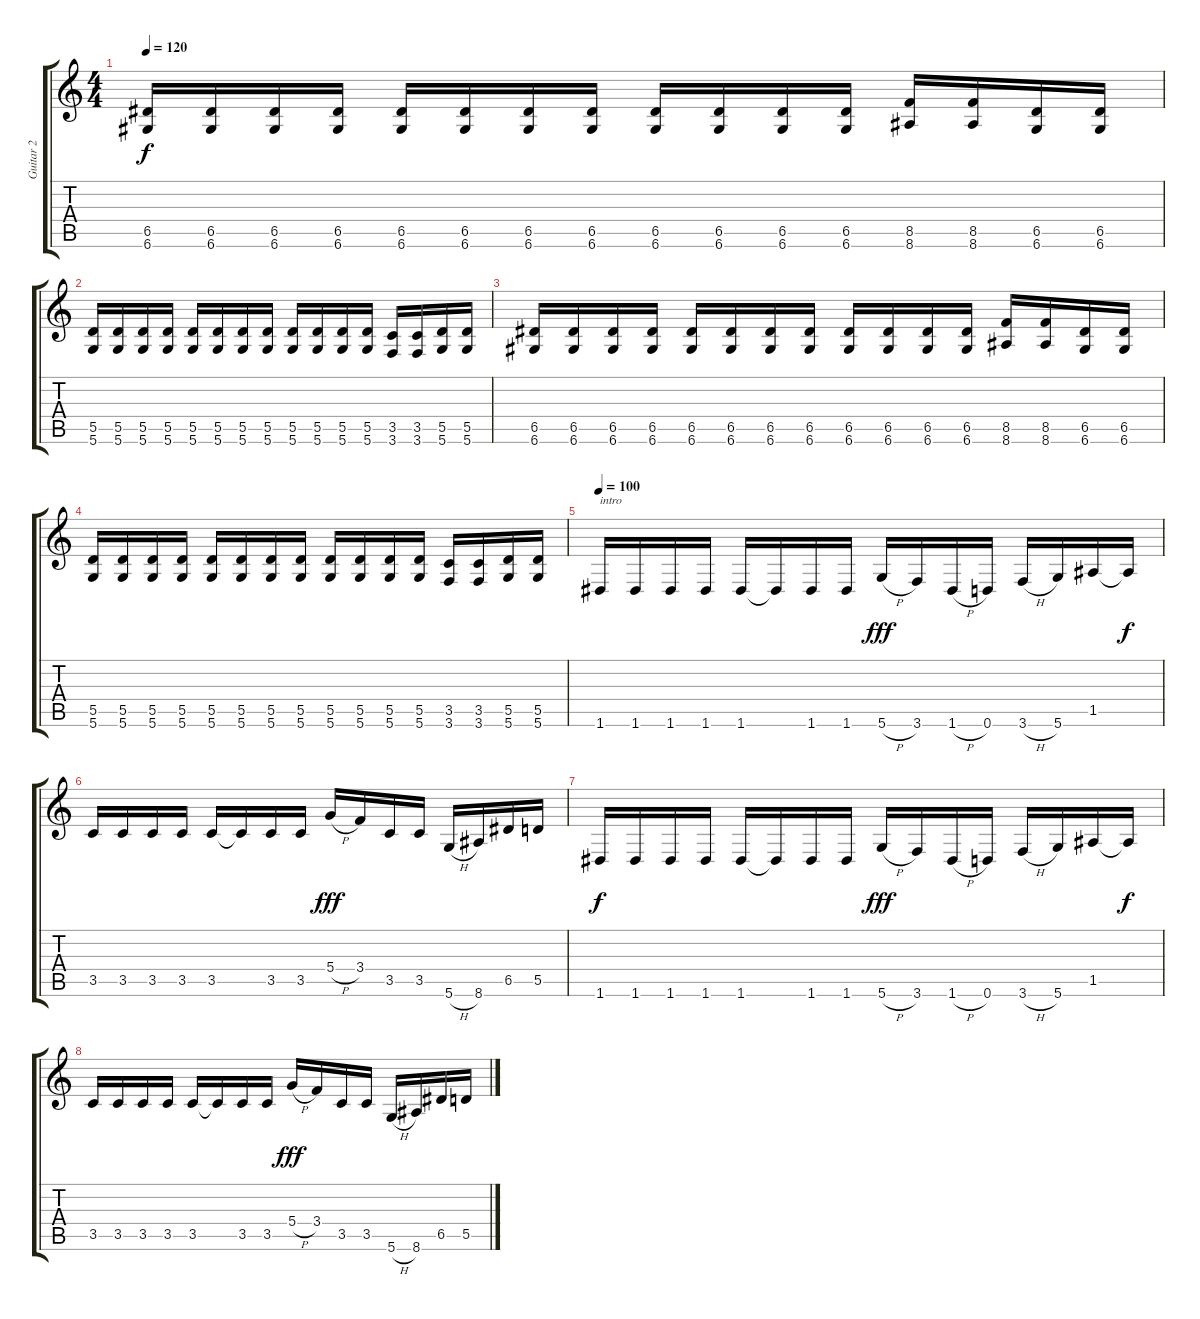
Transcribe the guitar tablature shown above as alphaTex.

\track ("Guitar 2" "Guitar 2") {instrument distortionguitar}
\staff {score tabs}
\tuning (E4 B3 G3 D3 A2 D2) {hide}
\ts (4 4)
\tempo 120
\clef g2
\ks c
(6.5 6.6).16{dy f} (6.5 6.6).16 (6.5 6.6).16 (6.5 6.6).16 (6.5 6.6).16 (6.5 6.6).16 (6.5 6.6).16 (6.5 6.6).16 (6.5 6.6).16 (6.5 6.6).16 (6.5 6.6).16 (6.5 6.6).16 (8.5 8.6).16 (8.5 8.6).16 (6.5 6.6).16 (6.5 6.6).16 |
(5.5 5.6).16 (5.5 5.6).16 (5.5 5.6).16 (5.5 5.6).16 (5.5 5.6).16 (5.5 5.6).16 (5.5 5.6).16 (5.5 5.6).16 (5.5 5.6).16 (5.5 5.6).16 (5.5 5.6).16 (5.5 5.6).16 (3.5 3.6).16 (3.5 3.6).16 (5.5 5.6).16 (5.5 5.6).16 |
(6.5 6.6).16 (6.5 6.6).16 (6.5 6.6).16 (6.5 6.6).16 (6.5 6.6).16 (6.5 6.6).16 (6.5 6.6).16 (6.5 6.6).16 (6.5 6.6).16 (6.5 6.6).16 (6.5 6.6).16 (6.5 6.6).16 (8.5 8.6).16 (8.5 8.6).16 (6.5 6.6).16 (6.5 6.6).16 |
(5.5 5.6).16 (5.5 5.6).16 (5.5 5.6).16 (5.5 5.6).16 (5.5 5.6).16 (5.5 5.6).16 (5.5 5.6).16 (5.5 5.6).16 (5.5 5.6).16 (5.5 5.6).16 (5.5 5.6).16 (5.5 5.6).16 (3.5 3.6).16 (3.5 3.6).16 (5.5 5.6).16 (5.5 5.6).16 |
\tempo 100
1.6.16{txt "intro"} 1.6.16 1.6.16 1.6.16 1.6.16 1.6{t}.16 1.6.16 1.6.16 5.6{h}.16{dy fff} 3.6.16 1.6{h}.16 0.6.16 3.6{h}.16 5.6.16 1.5.16 1.5{t}.16{dy f} |
3.5.16 3.5.16 3.5.16 3.5.16 3.5.16 3.5{t}.16 3.5.16 3.5.16 5.4{h}.16{dy fff} 3.4.16 3.5.16 3.5.16 5.6{h}.16 8.6.16 6.5.16 5.5.16 |
1.6.16{dy f} 1.6.16 1.6.16 1.6.16 1.6.16 1.6{t}.16 1.6.16 1.6.16 5.6{h}.16{dy fff} 3.6.16 1.6{h}.16 0.6.16 3.6{h}.16 5.6.16 1.5.16 1.5{t}.16{dy f} |
3.5.16 3.5.16 3.5.16 3.5.16 3.5.16 3.5{t}.16 3.5.16 3.5.16 5.4{h}.16{dy fff} 3.4.16 3.5.16 3.5.16 5.6{h}.16 8.6.16 6.5.16 5.5.16
